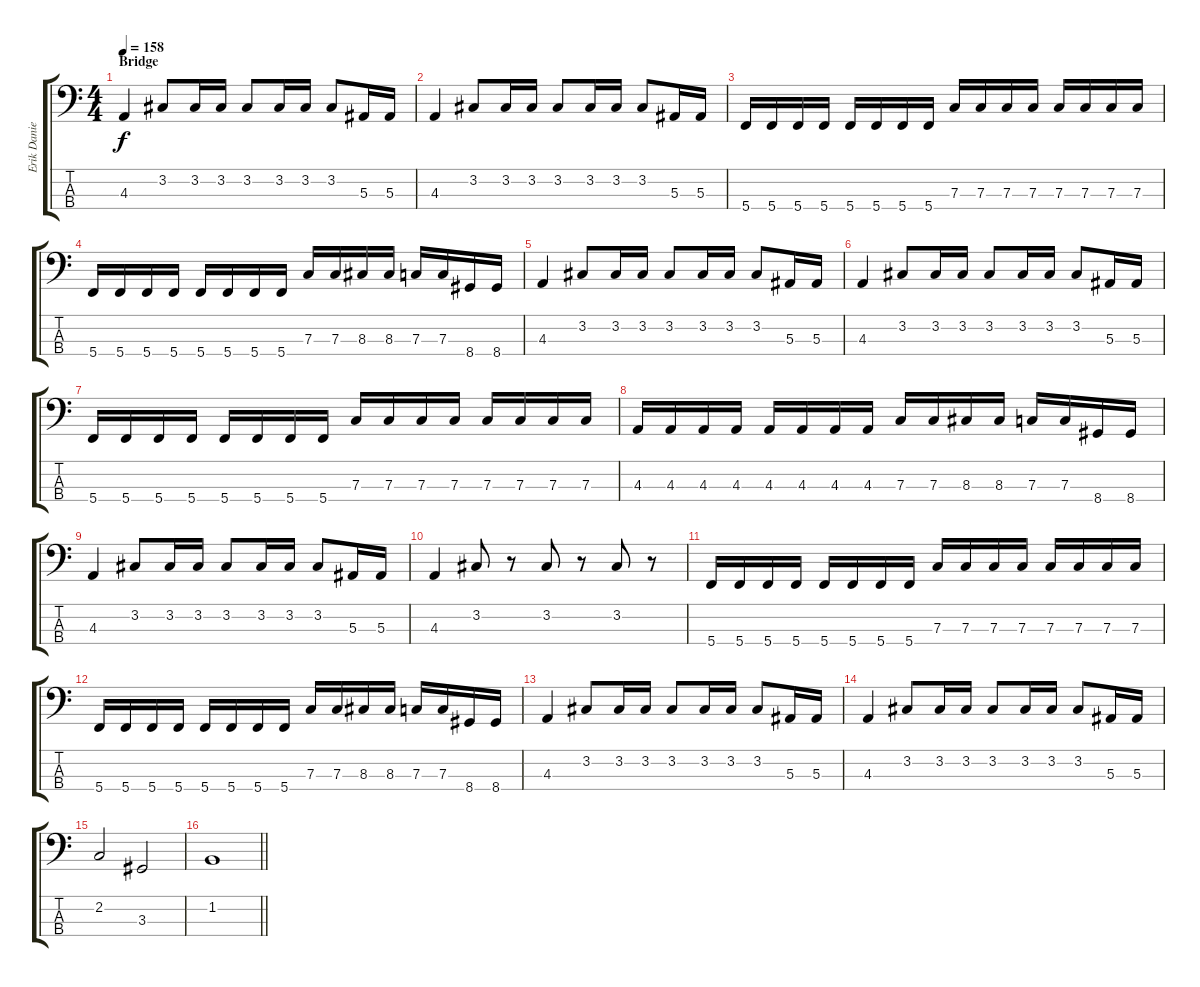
\track ("Erik Danielsson" "Erik Danie") {instrument electricbassfinger}
\staff {score tabs}
\tuning (Eb2 Bb1 F1 C1) {hide}
\ts (4 4)
\section ("" "Bridge")
\tempo 158
\clef f4
\ks c
4.3.4{dy f} 3.2.8 3.2.16 3.2.16 3.2.8 3.2.16 3.2.16 3.2.8 5.3.16 5.3.16 |
4.3.4 3.2.8 3.2.16 3.2.16 3.2.8 3.2.16 3.2.16 3.2.8 5.3.16 5.3.16 |
5.4.16 5.4.16 5.4.16 5.4.16 5.4.16 5.4.16 5.4.16 5.4.16 7.3.16 7.3.16 7.3.16 7.3.16 7.3.16 7.3.16 7.3.16 7.3.16 |
5.4.16 5.4.16 5.4.16 5.4.16 5.4.16 5.4.16 5.4.16 5.4.16 7.3.16 7.3.16 8.3.16 8.3.16 7.3.16 7.3.16 8.4.16 8.4.16 |
4.3.4 3.2.8 3.2.16 3.2.16 3.2.8 3.2.16 3.2.16 3.2.8 5.3.16 5.3.16 |
4.3.4 3.2.8 3.2.16 3.2.16 3.2.8 3.2.16 3.2.16 3.2.8 5.3.16 5.3.16 |
5.4.16 5.4.16 5.4.16 5.4.16 5.4.16 5.4.16 5.4.16 5.4.16 7.3.16 7.3.16 7.3.16 7.3.16 7.3.16 7.3.16 7.3.16 7.3.16 |
4.3.16 4.3.16 4.3.16 4.3.16 4.3.16 4.3.16 4.3.16 4.3.16 7.3.16 7.3.16 8.3.16 8.3.16 7.3.16 7.3.16 8.4.16 8.4.16 |
4.3.4 3.2.8 3.2.16 3.2.16 3.2.8 3.2.16 3.2.16 3.2.8 5.3.16 5.3.16 |
4.3.4 3.2.8 r.8 3.2.8 r.8 3.2.8 r.8 |
5.4.16 5.4.16 5.4.16 5.4.16 5.4.16 5.4.16 5.4.16 5.4.16 7.3.16 7.3.16 7.3.16 7.3.16 7.3.16 7.3.16 7.3.16 7.3.16 |
5.4.16 5.4.16 5.4.16 5.4.16 5.4.16 5.4.16 5.4.16 5.4.16 7.3.16 7.3.16 8.3.16 8.3.16 7.3.16 7.3.16 8.4.16 8.4.16 |
4.3.4 3.2.8 3.2.16 3.2.16 3.2.8 3.2.16 3.2.16 3.2.8 5.3.16 5.3.16 |
4.3.4 3.2.8 3.2.16 3.2.16 3.2.8 3.2.16 3.2.16 3.2.8 5.3.16 5.3.16 |
2.2.2 3.3.2 |
\barLineRight lightlight
1.2.1
